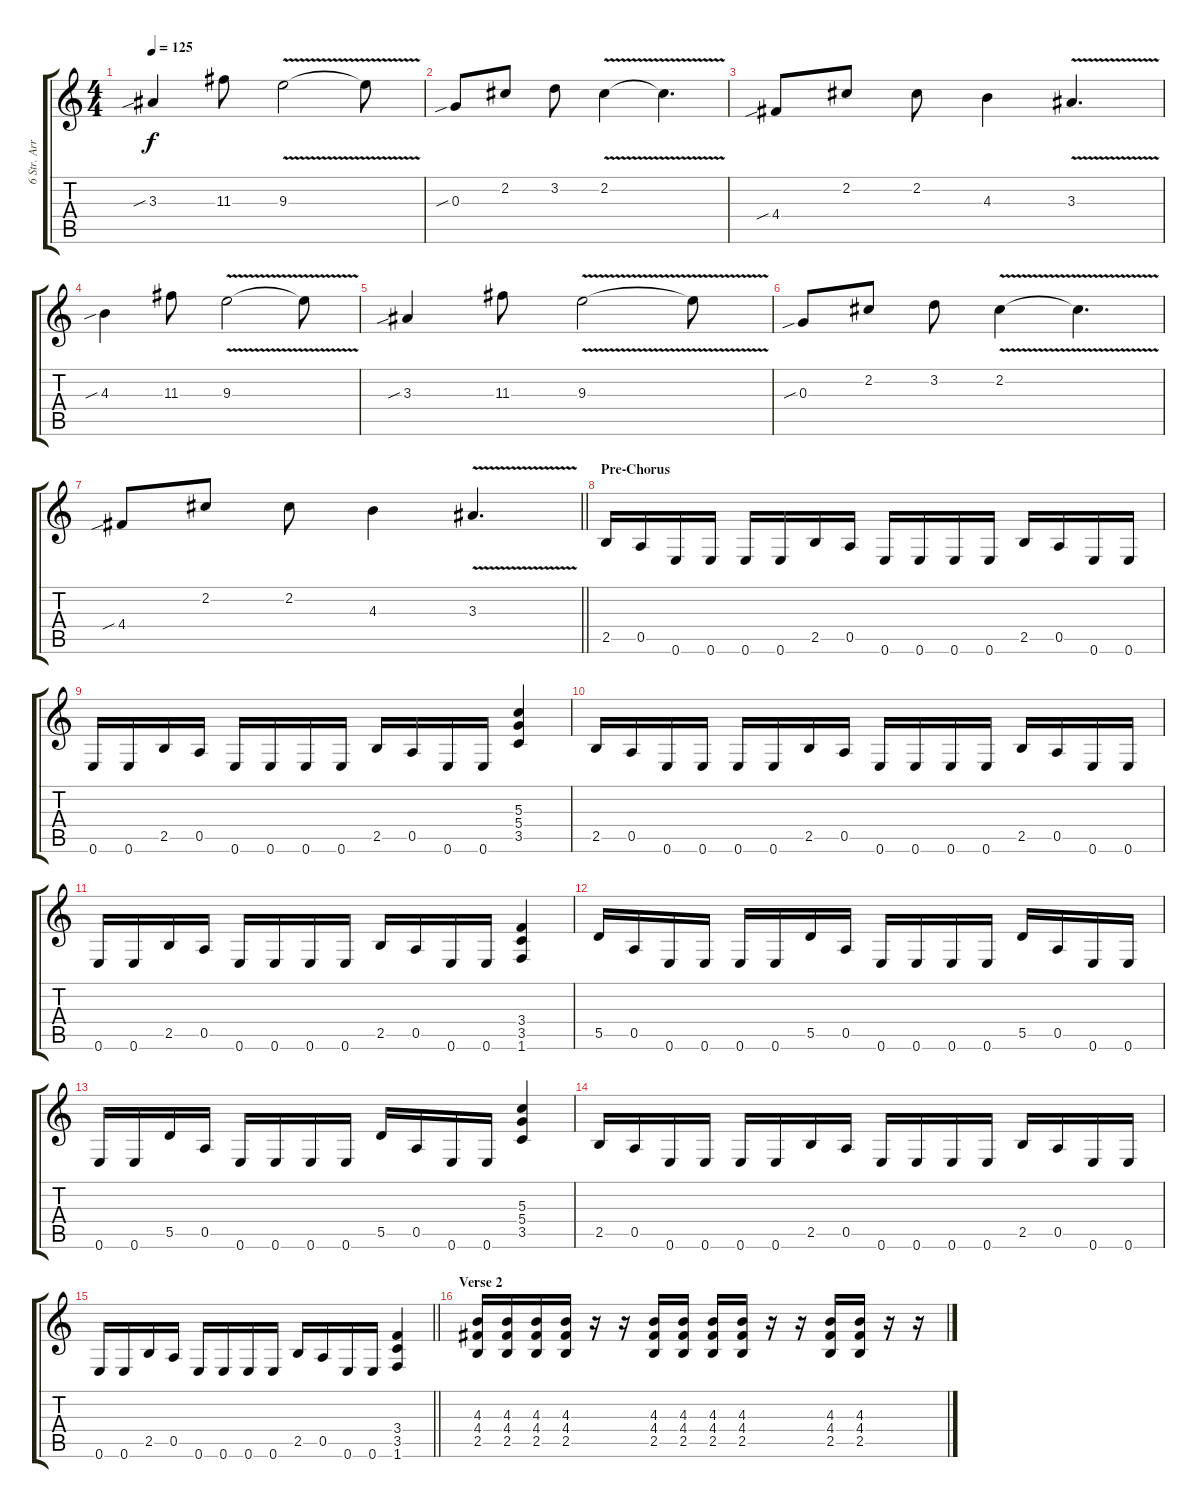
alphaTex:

\track ("6 Str. Arrange" "6 Str. Arr") {mute instrument distortionguitar}
\staff {score tabs}
\tuning (E4 B3 G3 D3 A2 E2) {hide}
\ts (4 4)
\tempo 125
\clef g2
\ks c
3.3{sib}.4{dy f} 11.3.8 9.3{v}.2 9.3{t}.8 |
0.3{sib}.8 2.2.8 3.2.8 2.2{v}.4 2.2{t}.4{d} |
4.4{sib}.8 2.2.8 2.2.8 4.3.4 3.3{v}.4{d} |
4.3{sib}.4 11.3.8 9.3{v}.2 9.3{t}.8 |
3.3{sib}.4 11.3.8 9.3{v}.2 9.3{t}.8 |
0.3{sib}.8 2.2.8 3.2.8 2.2{v}.4 2.2{t}.4{d} |
\barLineRight lightlight
4.4{sib}.8 2.2.8 2.2.8 4.3.4 3.3{v}.4{d} |
\section ("" "Pre-Chorus")
2.5.16 0.5.16 0.6.16 0.6.16 0.6.16 0.6.16 2.5.16 0.5.16 0.6.16 0.6.16 0.6.16 0.6.16 2.5.16 0.5.16 0.6.16 0.6.16 |
0.6.16 0.6.16 2.5.16 0.5.16 0.6.16 0.6.16 0.6.16 0.6.16 2.5.16 0.5.16 0.6.16 0.6.16 (5.3 5.4 3.5).4 |
2.5.16 0.5.16 0.6.16 0.6.16 0.6.16 0.6.16 2.5.16 0.5.16 0.6.16 0.6.16 0.6.16 0.6.16 2.5.16 0.5.16 0.6.16 0.6.16 |
0.6.16 0.6.16 2.5.16 0.5.16 0.6.16 0.6.16 0.6.16 0.6.16 2.5.16 0.5.16 0.6.16 0.6.16 (3.4 3.5 1.6).4 |
5.5.16 0.5.16 0.6.16 0.6.16 0.6.16 0.6.16 5.5.16 0.5.16 0.6.16 0.6.16 0.6.16 0.6.16 5.5.16 0.5.16 0.6.16 0.6.16 |
0.6.16 0.6.16 5.5.16 0.5.16 0.6.16 0.6.16 0.6.16 0.6.16 5.5.16 0.5.16 0.6.16 0.6.16 (5.3 5.4 3.5).4 |
2.5.16 0.5.16 0.6.16 0.6.16 0.6.16 0.6.16 2.5.16 0.5.16 0.6.16 0.6.16 0.6.16 0.6.16 2.5.16 0.5.16 0.6.16 0.6.16 |
\barLineRight lightlight
0.6.16 0.6.16 2.5.16 0.5.16 0.6.16 0.6.16 0.6.16 0.6.16 2.5.16 0.5.16 0.6.16 0.6.16 (3.4 3.5 1.6).4 |
\section ("" "Verse 2")
(4.3 4.4 2.5).16 (4.3 4.4 2.5).16 (4.3 4.4 2.5).16 (4.3 4.4 2.5).16 r.16 r.16 (4.3 4.4 2.5).16 (4.3 4.4 2.5).16 (4.3 4.4 2.5).16 (4.3 4.4 2.5).16 r.16 r.16 (4.3 4.4 2.5).16 (4.3 4.4 2.5).16 r.16 r.16
